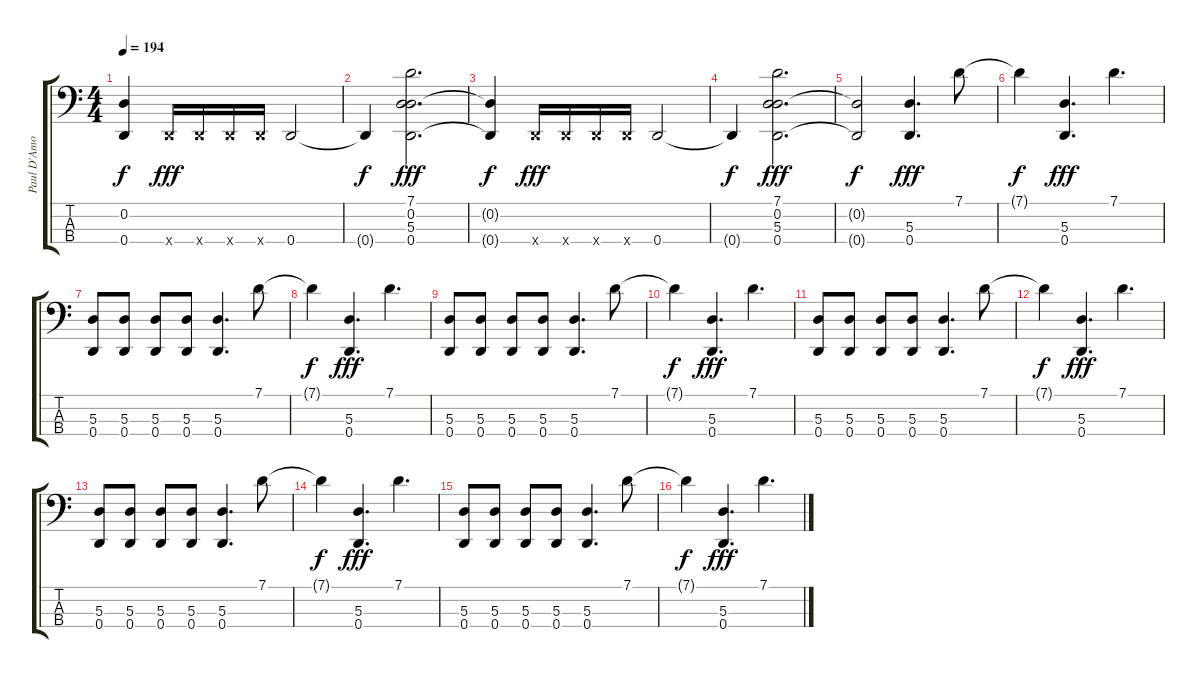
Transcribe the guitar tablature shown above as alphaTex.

\track ("Paul D'Amour" "Paul D'Amo") {instrument slapbass1}
\staff {score tabs}
\tuning (G2 D2 A1 D1) {hide}
\ts (4 4)
\tempo 194
\clef f4
\ks c
(0.2{t} 0.4{t}).4{dy f} 0.4{x}.16{dy fff} 0.4{x}.16 0.4{x}.16 0.4{x}.16 0.4.2 |
0.4{t}.4{dy f} (7.1 0.2 5.3 0.4).2{d dy fff} |
(0.2{t} 0.4{t}).4{dy f} 0.4{x}.16{dy fff} 0.4{x}.16 0.4{x}.16 0.4{x}.16 0.4.2 |
0.4{t}.4{dy f} (7.1 0.2 5.3 0.4).2{d dy fff} |
(0.2{t} 0.4{t}).2{dy f} (5.3 0.4).4{d dy fff} 7.1.8 |
7.1{t}.4{dy f} (5.3 0.4).4{d dy fff} 7.1.4{d} |
(5.3 0.4).8 (5.3 0.4).8 (5.3 0.4).8 (5.3 0.4).8 (5.3 0.4).4{d} 7.1.8 |
7.1{t}.4{dy f} (5.3 0.4).4{d dy fff} 7.1.4{d} |
(5.3 0.4).8 (5.3 0.4).8 (5.3 0.4).8 (5.3 0.4).8 (5.3 0.4).4{d} 7.1.8 |
7.1{t}.4{dy f} (5.3 0.4).4{d dy fff} 7.1.4{d} |
(5.3 0.4).8 (5.3 0.4).8 (5.3 0.4).8 (5.3 0.4).8 (5.3 0.4).4{d} 7.1.8 |
7.1{t}.4{dy f} (5.3 0.4).4{d dy fff} 7.1.4{d} |
(5.3 0.4).8 (5.3 0.4).8 (5.3 0.4).8 (5.3 0.4).8 (5.3 0.4).4{d} 7.1.8 |
7.1{t}.4{dy f} (5.3 0.4).4{d dy fff} 7.1.4{d} |
(5.3 0.4).8 (5.3 0.4).8 (5.3 0.4).8 (5.3 0.4).8 (5.3 0.4).4{d} 7.1.8 |
7.1{t}.4{dy f} (5.3 0.4).4{d dy fff} 7.1.4{d}
